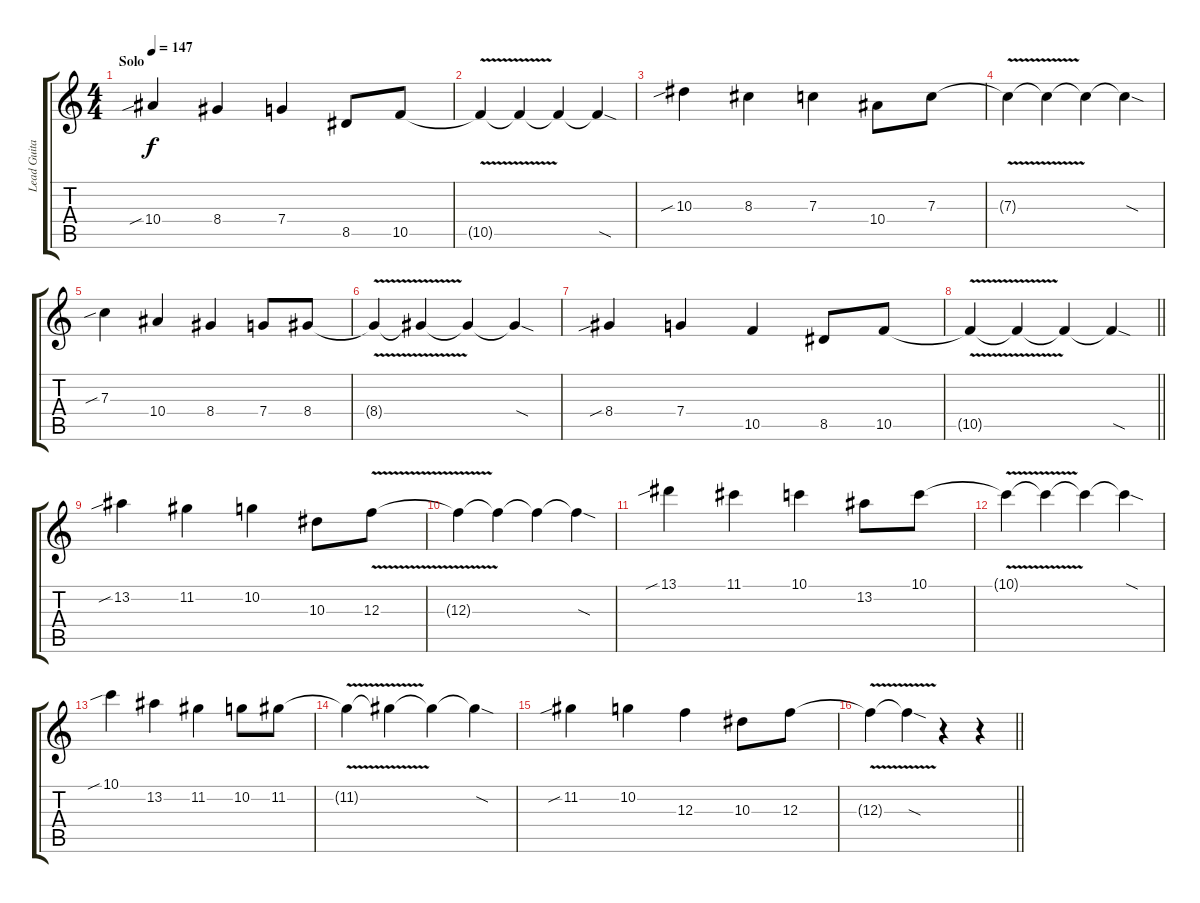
\track ("Lead Guitar" "Lead Guita") {instrument overdrivenguitar}
\staff {score tabs}
\tuning (D4 A3 F3 C3 G2 C2) {hide}
\ts (4 4)
\section ("" "Solo")
\tempo 147
\clef g2
\ks c
10.4{sib}.4{dy f} 8.4.4 7.4.4 8.5.8 10.5.8 |
10.5{v t}.4 10.5{t}.4 10.5{t}.4 10.5{sod t}.4 |
10.3{sib}.4 8.3.4 7.3.4 10.4.8 7.3.8 |
7.3{v t}.4 7.3{t}.4 7.3{t}.4 7.3{sod t}.4 |
7.3{sib}.4 10.4.4 8.4.4 7.4.8 8.4.8 |
8.4{v t}.4 8.4{t}.4 8.4{t}.4 8.4{sod t}.4 |
8.4{sib}.4 7.4.4 10.5.4 8.5.8 10.5.8 |
\barLineRight lightlight
10.5{v t}.4 10.5{t}.4 10.5{t}.4 10.5{sod t}.4 |
\section ("" "")
13.2{sib}.4 11.2.4 10.2.4 10.3.8 12.3{v}.8 |
12.3{t}.4 12.3{t}.4 12.3{t}.4 12.3{sod t}.4 |
13.1{sib}.4 11.1.4 10.1.4 13.2.8 10.1.8 |
10.1{v t}.4 10.1{t}.4 10.1{t}.4 10.1{sod t}.4 |
10.1{sib}.4 13.2.4 11.2.4 10.2.8 11.2.8 |
11.2{v t}.4 11.2{t}.4 11.2{t}.4 11.2{sod t}.4 |
11.2{sib}.4 10.2.4 12.3.4 10.3.8 12.3.8 |
\barLineRight lightlight
12.3{v t}.4 12.3{sod t}.4 r.4 r.4
